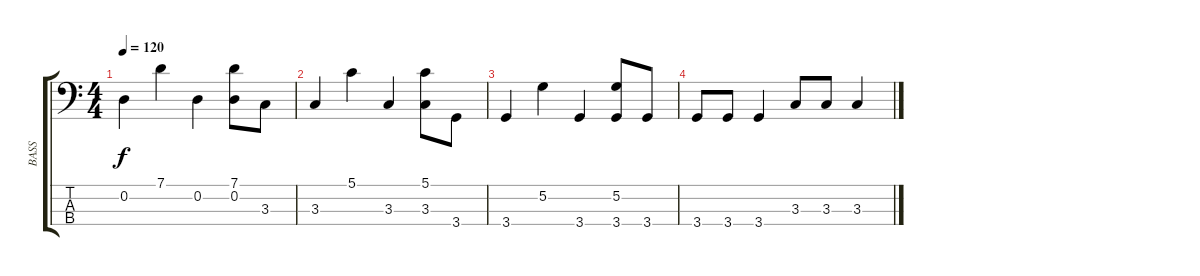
\track ("BASS" "BASS") {instrument electricbassfinger}
\staff {score tabs}
\tuning (G2 D2 A1 E1) {hide}
\ts (4 4)
\tempo 120
\clef f4
\ks c
0.2.4{dy f} 7.1.4 0.2.4 (7.1 0.2).8 3.3.8 |
3.3.4 5.1.4 3.3.4 (5.1 3.3).8 3.4.8 |
3.4.4 5.2.4 3.4.4 (5.2 3.4).8 3.4.8 |
3.4.8 3.4.8 3.4.4 3.3.8 3.3.8 3.3.4
